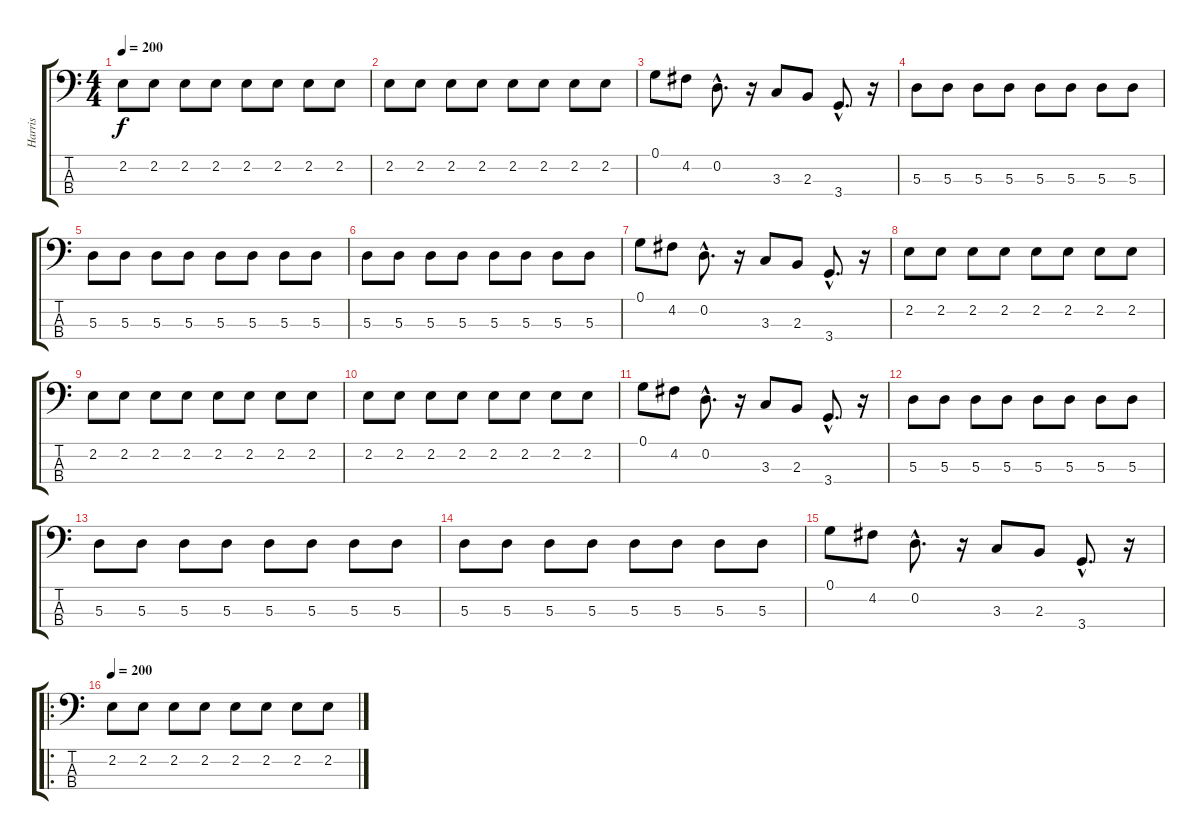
\track ("Harris" "Harris") {instrument electricbassfinger}
\staff {score tabs}
\tuning (G2 D2 A1 E1) {hide}
\ts (4 4)
\tempo 200
\clef f4
\ks c
2.2.8{dy f} 2.2.8 2.2.8 2.2.8 2.2.8 2.2.8 2.2.8 2.2.8 |
2.2.8 2.2.8 2.2.8 2.2.8 2.2.8 2.2.8 2.2.8 2.2.8 |
0.1.8 4.2.8 0.2{hac}.8{d} r.16 3.3.8 2.3.8 3.4{hac}.8{d} r.16 |
5.3.8 5.3.8 5.3.8 5.3.8 5.3.8 5.3.8 5.3.8 5.3.8 |
5.3.8 5.3.8 5.3.8 5.3.8 5.3.8 5.3.8 5.3.8 5.3.8 |
5.3.8 5.3.8 5.3.8 5.3.8 5.3.8 5.3.8 5.3.8 5.3.8 |
0.1.8 4.2.8 0.2{hac}.8{d} r.16 3.3.8 2.3.8 3.4{hac}.8{d} r.16 |
2.2.8 2.2.8 2.2.8 2.2.8 2.2.8 2.2.8 2.2.8 2.2.8 |
2.2.8 2.2.8 2.2.8 2.2.8 2.2.8 2.2.8 2.2.8 2.2.8 |
2.2.8 2.2.8 2.2.8 2.2.8 2.2.8 2.2.8 2.2.8 2.2.8 |
0.1.8 4.2.8 0.2{hac}.8{d} r.16 3.3.8 2.3.8 3.4{hac}.8{d} r.16 |
5.3.8 5.3.8 5.3.8 5.3.8 5.3.8 5.3.8 5.3.8 5.3.8 |
5.3.8 5.3.8 5.3.8 5.3.8 5.3.8 5.3.8 5.3.8 5.3.8 |
5.3.8 5.3.8 5.3.8 5.3.8 5.3.8 5.3.8 5.3.8 5.3.8 |
0.1.8 4.2.8 0.2{hac}.8{d} r.16 3.3.8 2.3.8 3.4{hac}.8{d} r.16 |
\ro
\tempo 200
2.2.8 2.2.8 2.2.8 2.2.8 2.2.8 2.2.8 2.2.8 2.2.8
